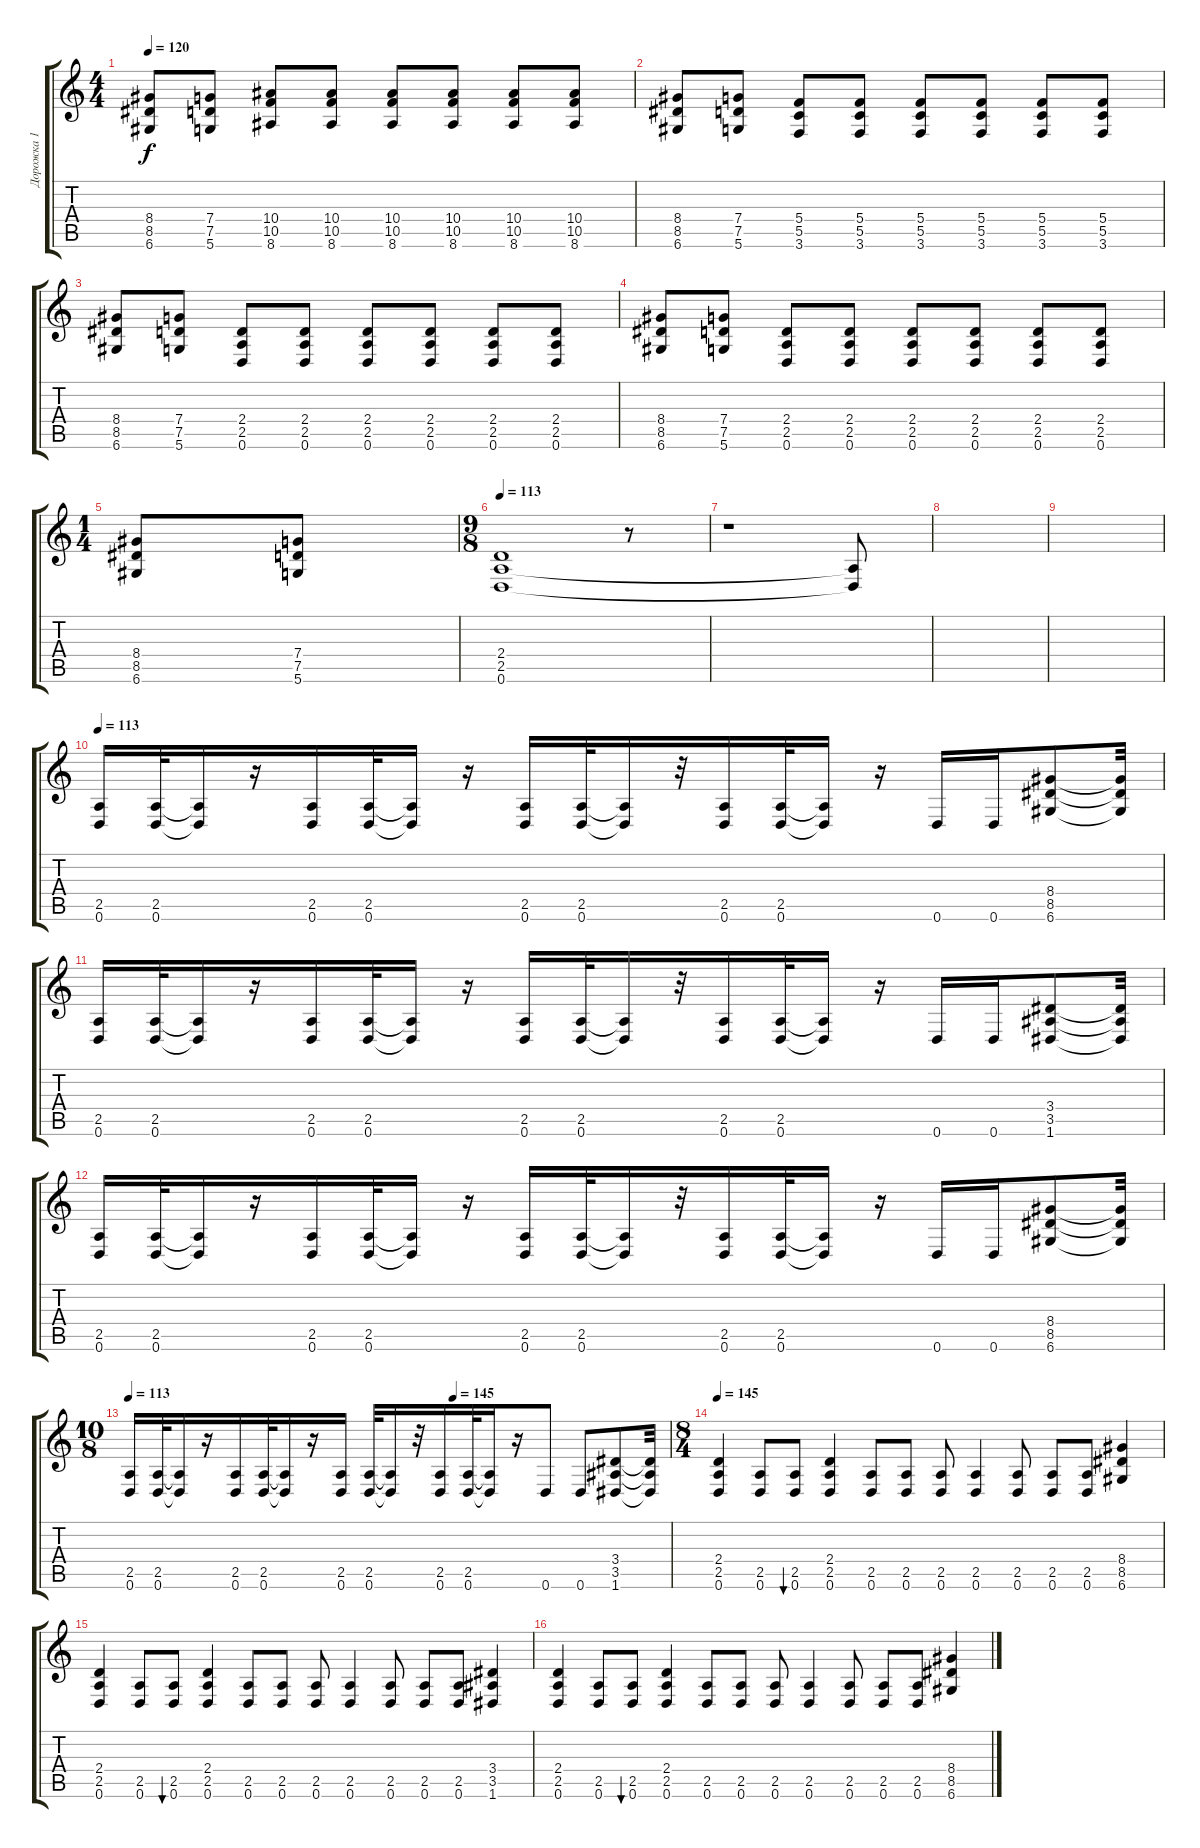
\track ("Дорожка 1" "Дорожка 1") {instrument distortionguitar}
\staff {score tabs}
\tuning (D4 A3 F3 C3 G2 D2) {hide}
\ts (4 4)
\tempo 120
\clef g2
\ks c
(8.4 8.5 6.6).8{dy f} (7.4 7.5 5.6).8 (10.4 10.5 8.6).8 (10.4 10.5 8.6).8 (10.4 10.5 8.6).8 (10.4 10.5 8.6).8 (10.4 10.5 8.6).8 (10.4 10.5 8.6).8 |
(8.4 8.5 6.6).8 (7.4 7.5 5.6).8 (5.4 5.5 3.6).8 (5.4 5.5 3.6).8 (5.4 5.5 3.6).8 (5.4 5.5 3.6).8 (5.4 5.5 3.6).8 (5.4 5.5 3.6).8 |
(8.4 8.5 6.6).8 (7.4 7.5 5.6).8 (2.4 2.5 0.6).8 (2.4 2.5 0.6).8 (2.4 2.5 0.6).8 (2.4 2.5 0.6).8 (2.4 2.5 0.6).8 (2.4 2.5 0.6).8 |
(8.4 8.5 6.6).8 (7.4 7.5 5.6).8 (2.4 2.5 0.6).8 (2.4 2.5 0.6).8 (2.4 2.5 0.6).8 (2.4 2.5 0.6).8 (2.4 2.5 0.6).8 (2.4 2.5 0.6).8 |
\ts (1 4)
(8.4 8.5 6.6).8 (7.4 7.5 5.6).8 |
\ts (9 8)
\tempo 113
(2.4 2.5 0.6).1 r.8 |
r.1 (2.5{t} 0.6{t}).8 |
|
|
\tempo 113
(2.5 0.6).16 (2.5 0.6).32 (2.5{t} 0.6{t}).16 r.16 (2.5 0.6).16 (2.5 0.6).32 (2.5{t} 0.6{t}).16 r.16 (2.5 0.6).16 (2.5 0.6).32 (2.5{t} 0.6{t}).16 r.32 (2.5 0.6).16 (2.5 0.6).32 (2.5{t} 0.6{t}).16 r.16 0.6.16 0.6.16 (8.4 8.5 6.6).8 (8.4{t} 8.5{t} 6.6{t}).32 |
(2.5 0.6).16 (2.5 0.6).32 (2.5{t} 0.6{t}).16 r.16 (2.5 0.6).16 (2.5 0.6).32 (2.5{t} 0.6{t}).16 r.16 (2.5 0.6).16 (2.5 0.6).32 (2.5{t} 0.6{t}).16 r.32 (2.5 0.6).16 (2.5 0.6).32 (2.5{t} 0.6{t}).16 r.16 0.6.16 0.6.16 (3.4 3.5 1.6).8 (3.4{t} 3.5{t} 1.6{t}).32 |
(2.5 0.6).16 (2.5 0.6).32 (2.5{t} 0.6{t}).16 r.16 (2.5 0.6).16 (2.5 0.6).32 (2.5{t} 0.6{t}).16 r.16 (2.5 0.6).16 (2.5 0.6).32 (2.5{t} 0.6{t}).16 r.32 (2.5 0.6).16 (2.5 0.6).32 (2.5{t} 0.6{t}).16 r.16 0.6.16 0.6.16 (8.4 8.5 6.6).8 (8.4{t} 8.5{t} 6.6{t}).32 |
\ts (10 8)
\tempo 113
\tempo (130 0.6)
\tempo (145 0.6)
(2.5 0.6).16 (2.5 0.6).32 (2.5{t} 0.6{t}).16 r.16 (2.5 0.6).16 (2.5 0.6).32 (2.5{t} 0.6{t}).16 r.16 (2.5 0.6).16 (2.5 0.6).32 (2.5{t} 0.6{t}).16 r.32 (2.5 0.6).16 (2.5 0.6).32 (2.5{t} 0.6{t}).16 r.16 0.6.8 0.6.8 (3.4 3.5 1.6).8 (3.4{t} 3.5{t} 1.6{t}).32 |
\ts (8 4)
\tempo 145
(2.4 2.5 0.6).4 (2.5 0.6).8 (2.5 0.6).8{bu 120} (2.4 2.5 0.6).4 (2.5 0.6).8 (2.5 0.6).8 (2.5 0.6).8 (2.5 0.6).4 (2.5 0.6).8 (2.5 0.6).8 (2.5 0.6).8 (8.4 8.5 6.6).4 |
(2.4 2.5 0.6).4 (2.5 0.6).8 (2.5 0.6).8{bu 120} (2.4 2.5 0.6).4 (2.5 0.6).8 (2.5 0.6).8 (2.5 0.6).8 (2.5 0.6).4 (2.5 0.6).8 (2.5 0.6).8 (2.5 0.6).8 (3.4 3.5 1.6).4 |
(2.4 2.5 0.6).4 (2.5 0.6).8 (2.5 0.6).8{bu 120} (2.4 2.5 0.6).4 (2.5 0.6).8 (2.5 0.6).8 (2.5 0.6).8 (2.5 0.6).4 (2.5 0.6).8 (2.5 0.6).8 (2.5 0.6).8 (8.4 8.5 6.6).4
